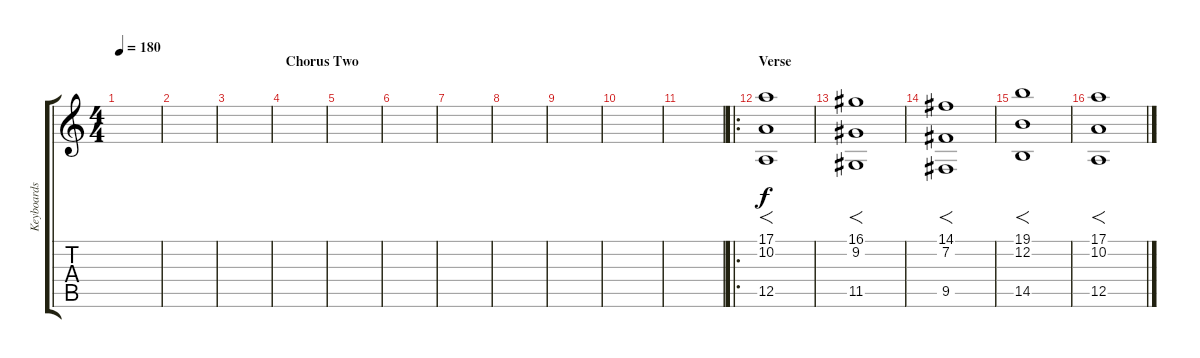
\track ("Keyboards III (Koto Effect)" "Keyboards ") {instrument koto}
\staff {score tabs}
\tuning (E4 B3 G3 D3 A2 E2) {hide}
\ts (4 4)
\tempo 180
\clef g2
\ks c
|
|
|
\section ("" "Chorus Two")
|
|
|
|
|
|
|
|
\ro
\section ("" "Verse")
(17.1 10.2 12.5).1{f volume 13} |
(16.1 9.2 11.5).1{f} |
(14.1 7.2 9.5).1{f} |
(19.1 12.2 14.5).1{f} |
(17.1 10.2 12.5).1{f volume 13}
